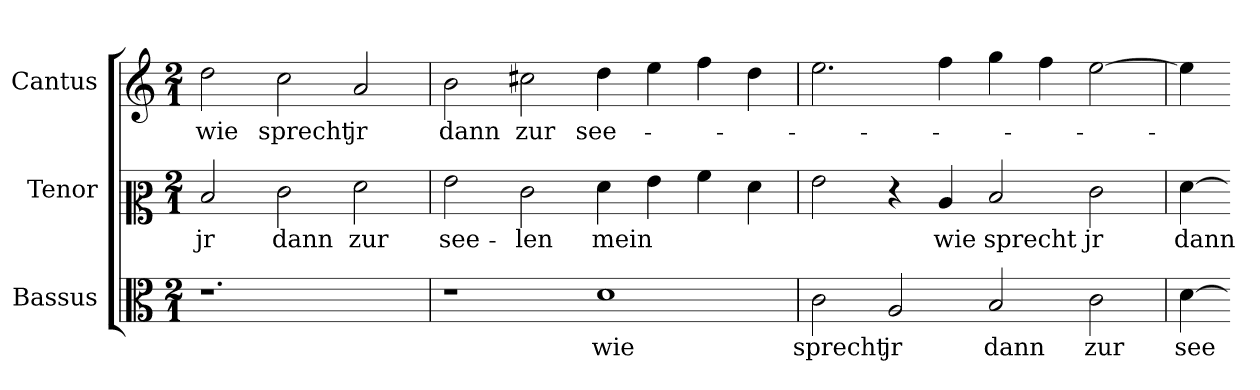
**kern	**text	**kern	**text	**kern	**text
*part3	*part3	*part2	*part2	*part1	*part1
*staff3	*staff3	*staff2	*staff2	*staff1	*staff1
*I"Bassus	*	*I"Tenor	*	*I"Cantus	*
*I'B	*	*I'T	*	*I'C	*
*clefC3	*	*clefC2	*	*clefG2	*
*k[]	*	*k[]	*	*k[]	*
*D:dor	*	*D:dor	*	*D:dor	*
*M2/1	*	*M2/1	*	*M2/1	*
*MM180	*	*MM180	*	*MM180	*
=	=	=	=	=	=
1.r	.	2d	jr	2dd	wie
.	.	2e	dann	2cc	sprecht
.	.	2f	zur	2a	jr
=8	=8	=8	=8	=8	=8
1r	.	2g	see-	2b	dann
.	.	2e	-len	2cc#X	zur
1di	wie	4f	mein	4dd	see-
.	.	4g	.	4ee	.
.	.	4a	.	4ff	.
.	.	4f	.	4dd	.
=9	=9	=9	=9	=9	=9
2ci	sprecht	2g	.	2.ee	.
2Ai	jr	4r	.	.	.
!	!	!	!LO:LY:i	!	!
.	.	4c	wie	4ff	.
!	!	!	!LO:LY:i	!	!
2Bi	dann	2d	sprecht	4gg	.
.	.	.	.	4ff	.
!	!	!	!LO:LY:i	!	!
2c	zur	2e	jr	[2ee	.
=10	=10	=10	=10	=10	=10
!	!	!	!LO:LY:i	!	!
[4d	see-	[4f	dann	4ee]	.
=-	=-	=-	=-	=-	=-
*-	*-	*-	*-	*-	*-
